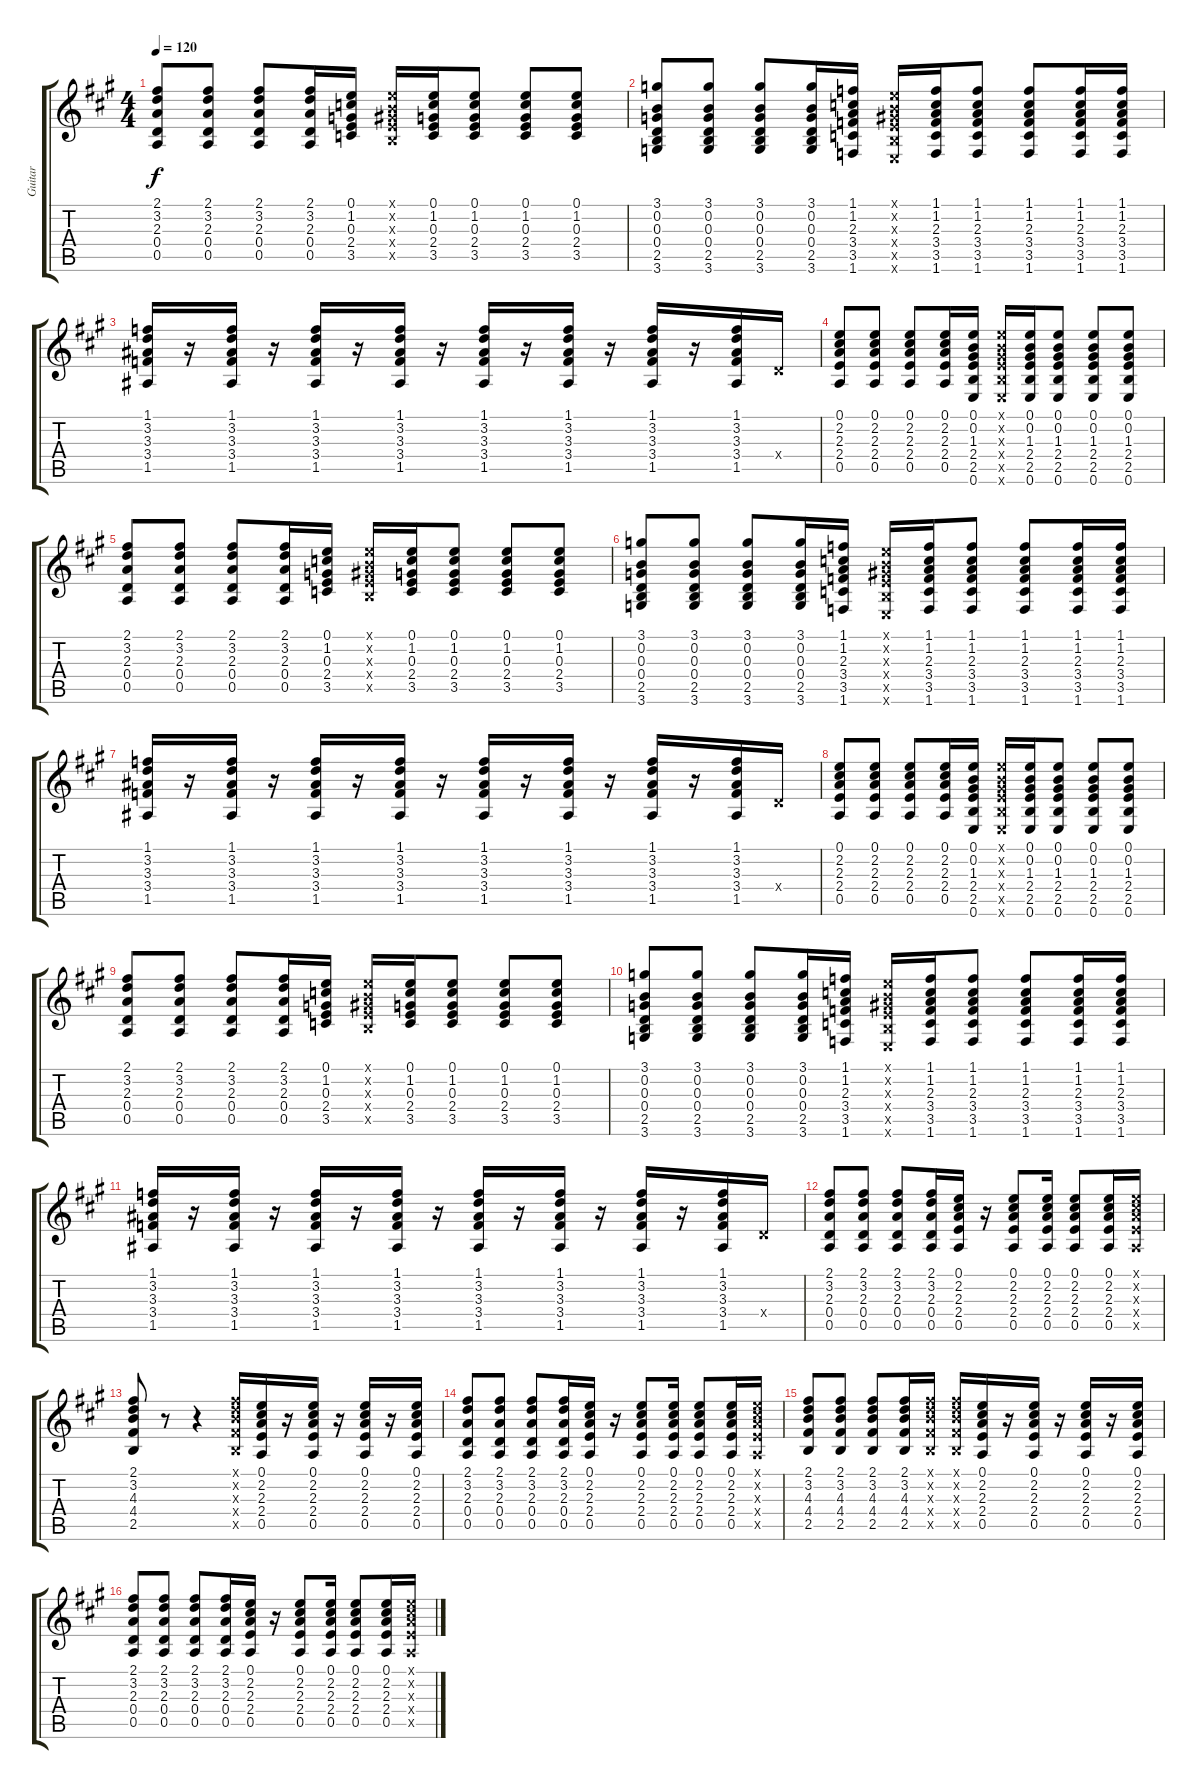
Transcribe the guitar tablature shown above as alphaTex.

\track ("Guitar" "Guitar") {instrument electricguitarclean}
\staff {score tabs}
\tuning (E4 B3 G3 D3 A2 E2) {hide}
\ts (4 4)
\tempo 120
\clef g2
\ks a
(2.1 3.2 2.3 0.4 0.5).8{dy f} (2.1 3.2 2.3 0.4 0.5).8 (2.1 3.2 2.3 0.4 0.5).8 (2.1 3.2 2.3 0.4 0.5).16 (0.1 1.2 0.3 2.4 3.5).16 (0.1{x} 0.2{x} 1.3{x} 2.4{x} 2.5{x}).16 (0.1 1.2 0.3 2.4 3.5).16 (0.1 1.2 0.3 2.4 3.5).8 (0.1 1.2 0.3 2.4 3.5).8 (0.1 1.2 0.3 2.4 3.5).8 |
(3.1 0.2 0.3 0.4 2.5 3.6).8 (3.1 0.2 0.3 0.4 2.5 3.6).8 (3.1 0.2 0.3 0.4 2.5 3.6).8 (3.1 0.2 0.3 0.4 2.5 3.6).16 (1.1 1.2 2.3 3.4 3.5 1.6).16 (0.1{x} 0.2{x} 1.3{x} 2.4{x} 2.5{x} 0.6{x}).16 (1.1 1.2 2.3 3.4 3.5 1.6).16 (1.1 1.2 2.3 3.4 3.5 1.6).8 (1.1 1.2 2.3 3.4 3.5 1.6).8 (1.1 1.2 2.3 3.4 3.5 1.6).16 (1.1 1.2 2.3 3.4 3.5 1.6).16 |
(1.1 3.2 3.3 3.4 1.5).16 r.16 (1.1 3.2 3.3 3.4 1.5).16 r.16 (1.1 3.2 3.3 3.4 1.5).16 r.16 (1.1 3.2 3.3 3.4 1.5).16 r.16 (1.1 3.2 3.3 3.4 1.5).16 r.16 (1.1 3.2 3.3 3.4 1.5).16 r.16 (1.1 3.2 3.3 3.4 1.5).16 r.16 (1.1 3.2 3.3 3.4 1.5).16 0.4{x}.16 |
(0.1 2.2 2.3 2.4 0.5).8 (0.1 2.2 2.3 2.4 0.5).8 (0.1 2.2 2.3 2.4 0.5).8 (0.1 2.2 2.3 2.4 0.5).16 (0.1 0.2 1.3 2.4 2.5 0.6).16 (0.1{x} 0.2{x} 1.3{x} 2.4{x} 2.5{x} 0.6{x}).16 (0.1 0.2 1.3 2.4 2.5 0.6).16 (0.1 0.2 1.3 2.4 2.5 0.6).8 (0.1 0.2 1.3 2.4 2.5 0.6).8 (0.1 0.2 1.3 2.4 2.5 0.6).8 |
(2.1 3.2 2.3 0.4 0.5).8 (2.1 3.2 2.3 0.4 0.5).8 (2.1 3.2 2.3 0.4 0.5).8 (2.1 3.2 2.3 0.4 0.5).16 (0.1 1.2 0.3 2.4 3.5).16 (0.1{x} 0.2{x} 1.3{x} 2.4{x} 2.5{x}).16 (0.1 1.2 0.3 2.4 3.5).16 (0.1 1.2 0.3 2.4 3.5).8 (0.1 1.2 0.3 2.4 3.5).8 (0.1 1.2 0.3 2.4 3.5).8 |
(3.1 0.2 0.3 0.4 2.5 3.6).8 (3.1 0.2 0.3 0.4 2.5 3.6).8 (3.1 0.2 0.3 0.4 2.5 3.6).8 (3.1 0.2 0.3 0.4 2.5 3.6).16 (1.1 1.2 2.3 3.4 3.5 1.6).16 (0.1{x} 0.2{x} 1.3{x} 2.4{x} 2.5{x} 0.6{x}).16 (1.1 1.2 2.3 3.4 3.5 1.6).16 (1.1 1.2 2.3 3.4 3.5 1.6).8 (1.1 1.2 2.3 3.4 3.5 1.6).8 (1.1 1.2 2.3 3.4 3.5 1.6).16 (1.1 1.2 2.3 3.4 3.5 1.6).16 |
(1.1 3.2 3.3 3.4 1.5).16 r.16 (1.1 3.2 3.3 3.4 1.5).16 r.16 (1.1 3.2 3.3 3.4 1.5).16 r.16 (1.1 3.2 3.3 3.4 1.5).16 r.16 (1.1 3.2 3.3 3.4 1.5).16 r.16 (1.1 3.2 3.3 3.4 1.5).16 r.16 (1.1 3.2 3.3 3.4 1.5).16 r.16 (1.1 3.2 3.3 3.4 1.5).16 0.4{x}.16 |
(0.1 2.2 2.3 2.4 0.5).8 (0.1 2.2 2.3 2.4 0.5).8 (0.1 2.2 2.3 2.4 0.5).8 (0.1 2.2 2.3 2.4 0.5).16 (0.1 0.2 1.3 2.4 2.5 0.6).16 (0.1{x} 0.2{x} 1.3{x} 2.4{x} 2.5{x} 0.6{x}).16 (0.1 0.2 1.3 2.4 2.5 0.6).16 (0.1 0.2 1.3 2.4 2.5 0.6).8 (0.1 0.2 1.3 2.4 2.5 0.6).8 (0.1 0.2 1.3 2.4 2.5 0.6).8 |
(2.1 3.2 2.3 0.4 0.5).8 (2.1 3.2 2.3 0.4 0.5).8 (2.1 3.2 2.3 0.4 0.5).8 (2.1 3.2 2.3 0.4 0.5).16 (0.1 1.2 0.3 2.4 3.5).16 (0.1{x} 0.2{x} 1.3{x} 2.4{x} 2.5{x}).16 (0.1 1.2 0.3 2.4 3.5).16 (0.1 1.2 0.3 2.4 3.5).8 (0.1 1.2 0.3 2.4 3.5).8 (0.1 1.2 0.3 2.4 3.5).8 |
(3.1 0.2 0.3 0.4 2.5 3.6).8 (3.1 0.2 0.3 0.4 2.5 3.6).8 (3.1 0.2 0.3 0.4 2.5 3.6).8 (3.1 0.2 0.3 0.4 2.5 3.6).16 (1.1 1.2 2.3 3.4 3.5 1.6).16 (0.1{x} 0.2{x} 1.3{x} 2.4{x} 2.5{x} 0.6{x}).16 (1.1 1.2 2.3 3.4 3.5 1.6).16 (1.1 1.2 2.3 3.4 3.5 1.6).8 (1.1 1.2 2.3 3.4 3.5 1.6).8 (1.1 1.2 2.3 3.4 3.5 1.6).16 (1.1 1.2 2.3 3.4 3.5 1.6).16 |
(1.1 3.2 3.3 3.4 1.5).16 r.16 (1.1 3.2 3.3 3.4 1.5).16 r.16 (1.1 3.2 3.3 3.4 1.5).16 r.16 (1.1 3.2 3.3 3.4 1.5).16 r.16 (1.1 3.2 3.3 3.4 1.5).16 r.16 (1.1 3.2 3.3 3.4 1.5).16 r.16 (1.1 3.2 3.3 3.4 1.5).16 r.16 (1.1 3.2 3.3 3.4 1.5).16 0.4{x}.16 |
(2.1 3.2 2.3 0.4 0.5).8 (2.1 3.2 2.3 0.4 0.5).8 (2.1 3.2 2.3 0.4 0.5).8 (2.1 3.2 2.3 0.4 0.5).16 (0.1 2.2 2.3 2.4 0.5).16 r.16 (0.1 2.2 2.3 2.4 0.5).8 (0.1 2.2 2.3 2.4 0.5).16 (0.1 2.2 2.3 2.4 0.5).8 (0.1 2.2 2.3 2.4 0.5).16 (0.1{x} 2.2{x} 2.3{x} 2.4{x} 0.5{x}).16 |
(2.1 3.2 4.3 4.4 2.5).8 r.8 r.4 (2.1{x} 3.2{x} 4.3{x} 4.4{x} 2.5{x}).16 (0.1 2.2 2.3 2.4 0.5).16 r.16 (0.1 2.2 2.3 2.4 0.5).16 r.16 (0.1 2.2 2.3 2.4 0.5).16 r.16 (0.1 2.2 2.3 2.4 0.5).16 |
(2.1 3.2 2.3 0.4 0.5).8 (2.1 3.2 2.3 0.4 0.5).8 (2.1 3.2 2.3 0.4 0.5).8 (2.1 3.2 2.3 0.4 0.5).16 (0.1 2.2 2.3 2.4 0.5).16 r.16 (0.1 2.2 2.3 2.4 0.5).8 (0.1 2.2 2.3 2.4 0.5).16 (0.1 2.2 2.3 2.4 0.5).8 (0.1 2.2 2.3 2.4 0.5).16 (0.1{x} 2.2{x} 2.3{x} 2.4{x} 0.5{x}).16 |
(2.1 3.2 4.3 4.4 2.5).8 (2.1 3.2 4.3 4.4 2.5).8 (2.1 3.2 4.3 4.4 2.5).8 (2.1 3.2 4.3 4.4 2.5).16 (2.1{x} 3.2{x} 4.3{x} 4.4{x} 2.5{x}).16 (2.1{x} 3.2{x} 4.3{x} 4.4{x} 2.5{x}).16 (0.1 2.2 2.3 2.4 0.5).16 r.16 (0.1 2.2 2.3 2.4 0.5).16 r.16 (0.1 2.2 2.3 2.4 0.5).16 r.16 (0.1 2.2 2.3 2.4 0.5).16 |
(2.1 3.2 2.3 0.4 0.5).8 (2.1 3.2 2.3 0.4 0.5).8 (2.1 3.2 2.3 0.4 0.5).8 (2.1 3.2 2.3 0.4 0.5).16 (0.1 2.2 2.3 2.4 0.5).16 r.16 (0.1 2.2 2.3 2.4 0.5).8 (0.1 2.2 2.3 2.4 0.5).16 (0.1 2.2 2.3 2.4 0.5).8 (0.1 2.2 2.3 2.4 0.5).16 (0.1{x} 2.2{x} 2.3{x} 2.4{x} 0.5{x}).16
